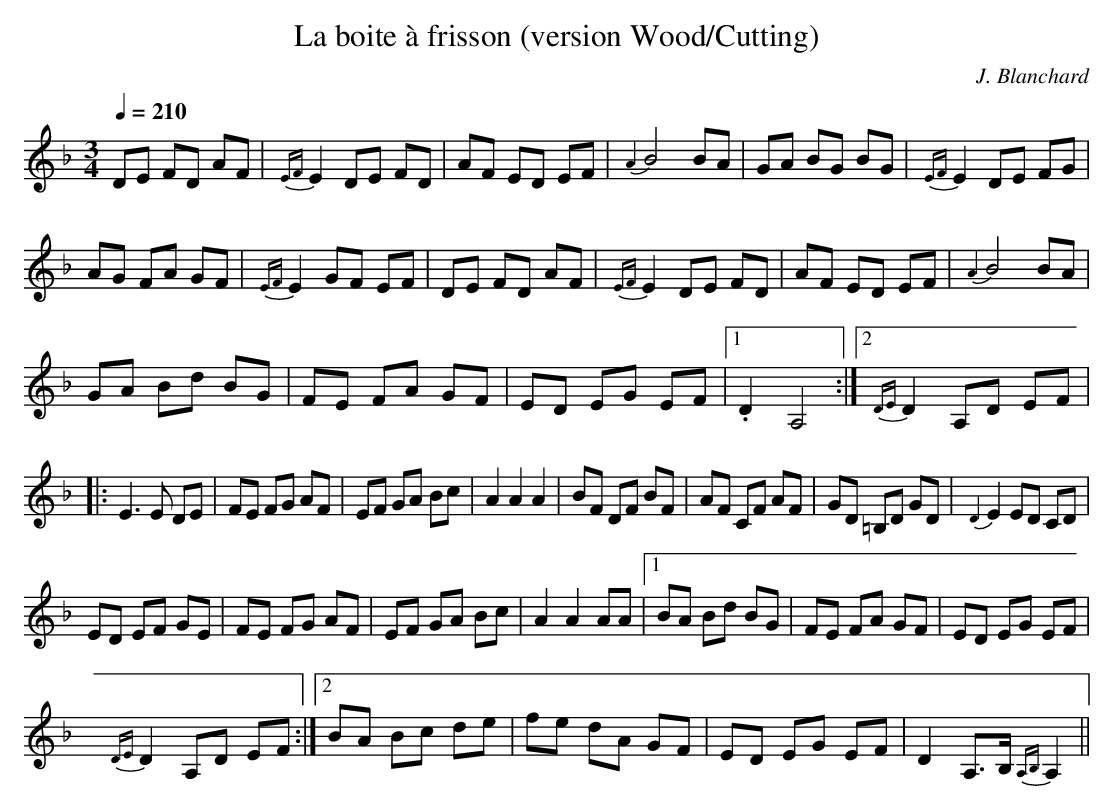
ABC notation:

X:1
T:La boite \`a frisson (version Wood/Cutting)
C:J. Blanchard
M:3/4
L:1/8
Q:1/4=210
K:Dm
DE FD AF |{EF}E2 DE FD |AF ED EF |{A2}B4 BA |GA BG BG |{EF}E2 DE FG |
AG FA GF |{EF}E2 GF EF |DE FD AF |{EF}E2 DE FD |AF ED EF |{A2}B4 BA |
GA Bd BG |FE FA GF |ED EG EF |1 .D2 A,4 :|2 {DE}D2 A,D EF|
|: E3 E DE |FE FG AF |EF GA Bc |A2 A2 A2 |BF DF BF |AF CF AF |GD =B,D GD |{D2}E2 ED CD |
ED EF GE |FE FG AF |EF GA Bc |A2 A2 AA |1 BA Bd BG |FE FA GF |ED EG EF |
{DE}D2 A,D EF :|2 BA Bc de |fe dA GF |ED EG EF |D2 A,>B, {A,B,}A,2 ||
